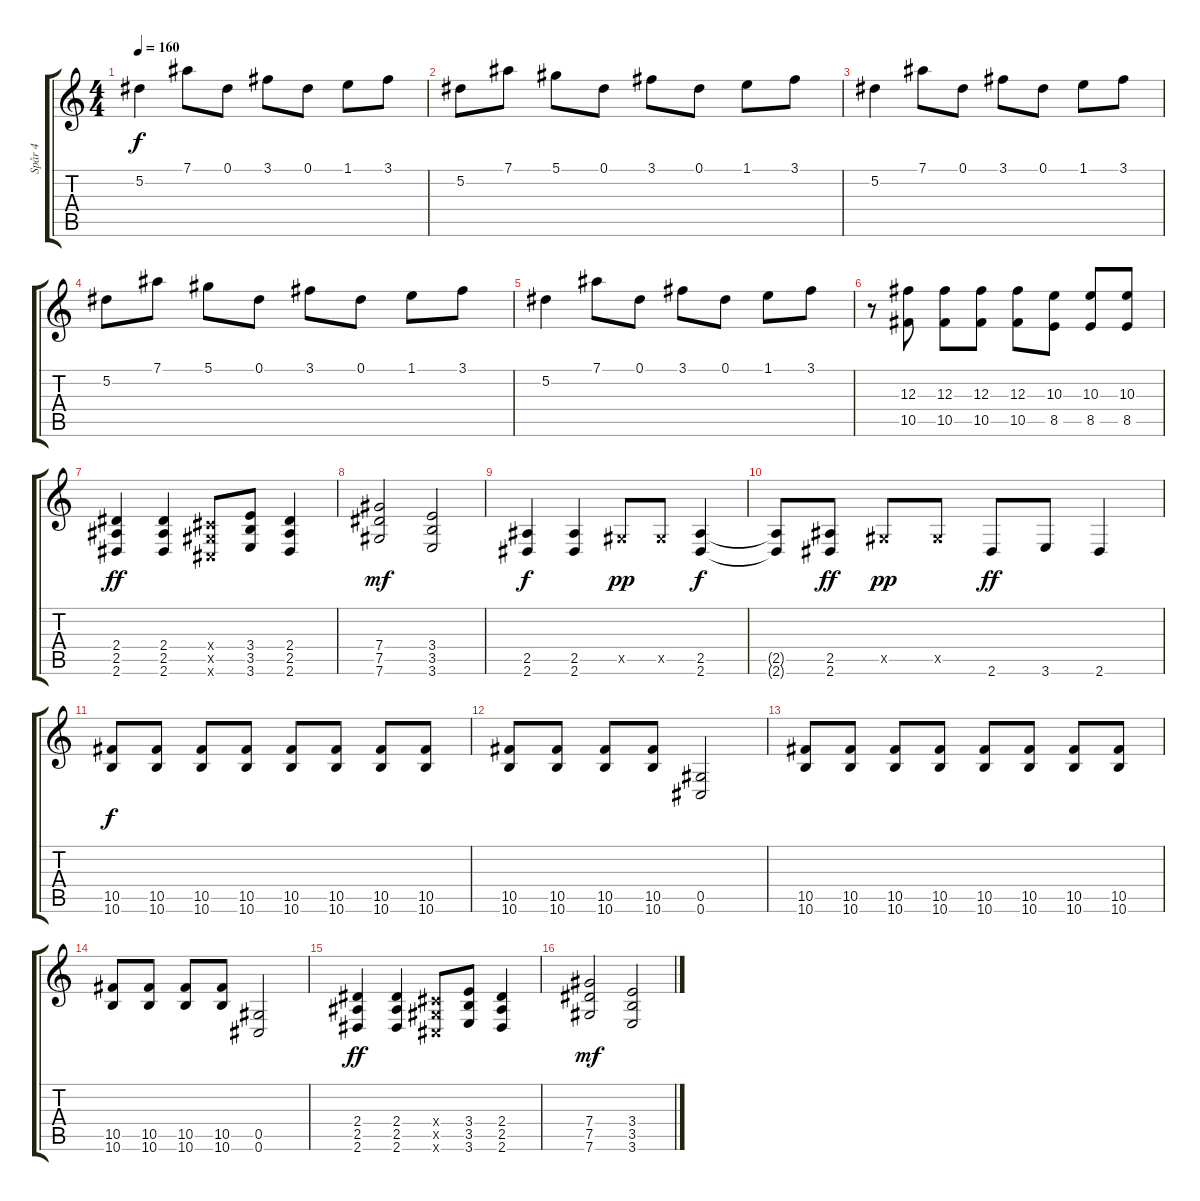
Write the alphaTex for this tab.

\track ("Spår 4" "Spår 4") {instrument distortionguitar}
\staff {score tabs}
\tuning (Eb4 Bb3 Gb3 Db3 Ab2 Db2) {hide}
\ts (4 4)
\tempo 160
\clef g2
\ks c
5.2.4{dy f} 7.1.8 0.1.8 3.1.8 0.1.8 1.1.8 3.1.8 |
5.2.8 7.1.8 5.1.8 0.1.8 3.1.8 0.1.8 1.1.8 3.1.8 |
5.2.4 7.1.8 0.1.8 3.1.8 0.1.8 1.1.8 3.1.8 |
5.2.8 7.1.8 5.1.8 0.1.8 3.1.8 0.1.8 1.1.8 3.1.8 |
5.2.4 7.1.8 0.1.8 3.1.8 0.1.8 1.1.8 3.1.8 |
r.8 (12.3 10.5).8 (12.3 10.5).8 (12.3 10.5).8 (12.3 10.5).8 (10.3 8.5).8 (10.3 8.5).8 (10.3 8.5).8 |
(2.4 2.5 2.6).4{dy ff} (2.4 2.5 2.6).4 (0.4{x} 0.5{x} 0.6{x}).8 (3.4 3.5 3.6).8 (2.4 2.5 2.6).4 |
(7.4 7.5 7.6).2{dy mf} (3.4 3.5 3.6).2 |
(2.5 2.6).4{dy f} (2.5 2.6).4 0.5{x}.8{dy pp} 0.5{x}.8 (2.5 2.6).4{dy f} |
(2.5{t} 2.6{t}).8 (2.5 2.6).8{dy ff} 0.5{x}.8{dy pp} 0.5{x}.8 2.6.8{dy ff} 3.6.8 2.6.4 |
(10.5 10.6).8{dy f} (10.5 10.6).8 (10.5 10.6).8 (10.5 10.6).8 (10.5 10.6).8 (10.5 10.6).8 (10.5 10.6).8 (10.5 10.6).8 |
(10.5 10.6).8 (10.5 10.6).8 (10.5 10.6).8 (10.5 10.6).8 (0.5 0.6).2 |
(10.5 10.6).8 (10.5 10.6).8 (10.5 10.6).8 (10.5 10.6).8 (10.5 10.6).8 (10.5 10.6).8 (10.5 10.6).8 (10.5 10.6).8 |
(10.5 10.6).8 (10.5 10.6).8 (10.5 10.6).8 (10.5 10.6).8 (0.5 0.6).2 |
(2.4 2.5 2.6).4{dy ff} (2.4 2.5 2.6).4 (0.4{x} 0.5{x} 0.6{x}).8 (3.4 3.5 3.6).8 (2.4 2.5 2.6).4 |
(7.4 7.5 7.6).2{dy mf} (3.4 3.5 3.6).2
